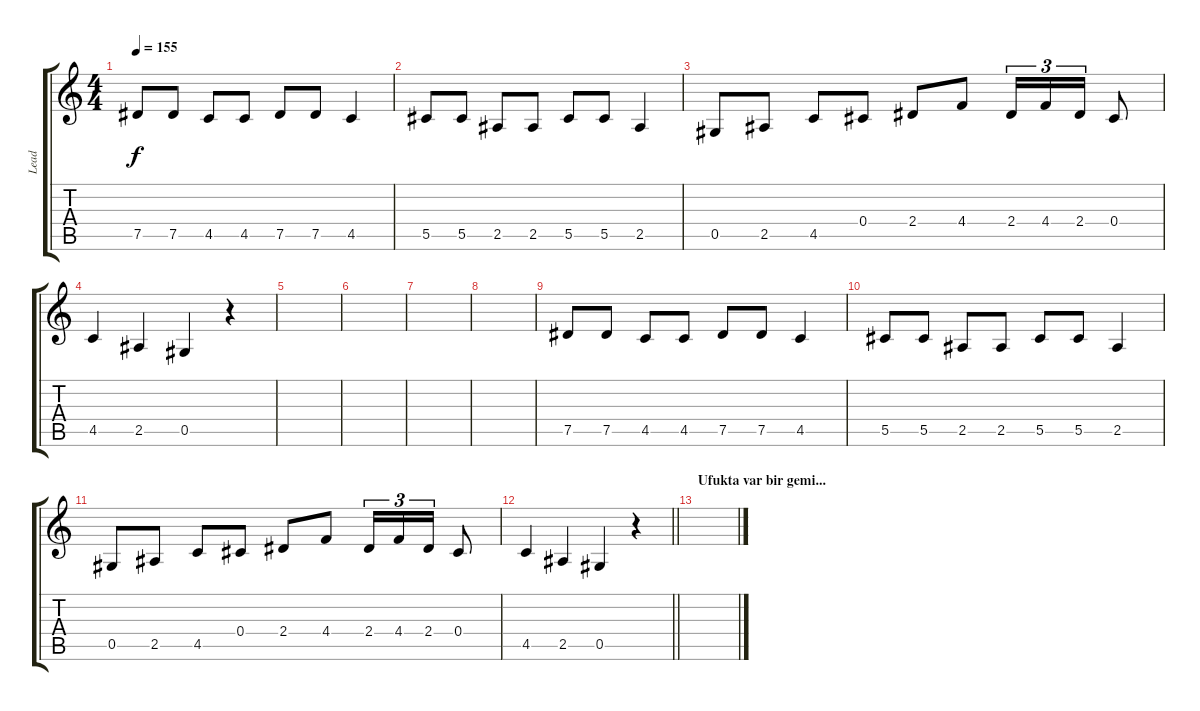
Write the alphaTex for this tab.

\track ("Lead" "Lead") {instrument overdrivenguitar}
\staff {score tabs}
\tuning (Eb4 Bb3 Gb3 Db3 Ab2 Eb2) {hide}
\ts (4 4)
\tempo 155
\clef g2
\ks c
7.5.8{dy f} 7.5.8 4.5.8 4.5.8 7.5.8 7.5.8 4.5.4 |
5.5.8 5.5.8 2.5.8 2.5.8 5.5.8 5.5.8 2.5.4 |
0.5.8 2.5.8 4.5.8 0.4.8 2.4.8 4.4.8 2.4.16{tu (3 2)} 4.4.16{tu (3 2)} 2.4.16{tu (3 2)} 0.4.8 |
4.5.4 2.5.4 0.5.4 r.4 |
|
|
|
|
7.5.8 7.5.8 4.5.8 4.5.8 7.5.8 7.5.8 4.5.4 |
5.5.8 5.5.8 2.5.8 2.5.8 5.5.8 5.5.8 2.5.4 |
0.5.8 2.5.8 4.5.8 0.4.8 2.4.8 4.4.8 2.4.16{tu (3 2)} 4.4.16{tu (3 2)} 2.4.16{tu (3 2)} 0.4.8 |
\barLineRight lightlight
4.5.4 2.5.4 0.5.4 r.4 |
\section ("" "Ufukta var bir gemi...")
